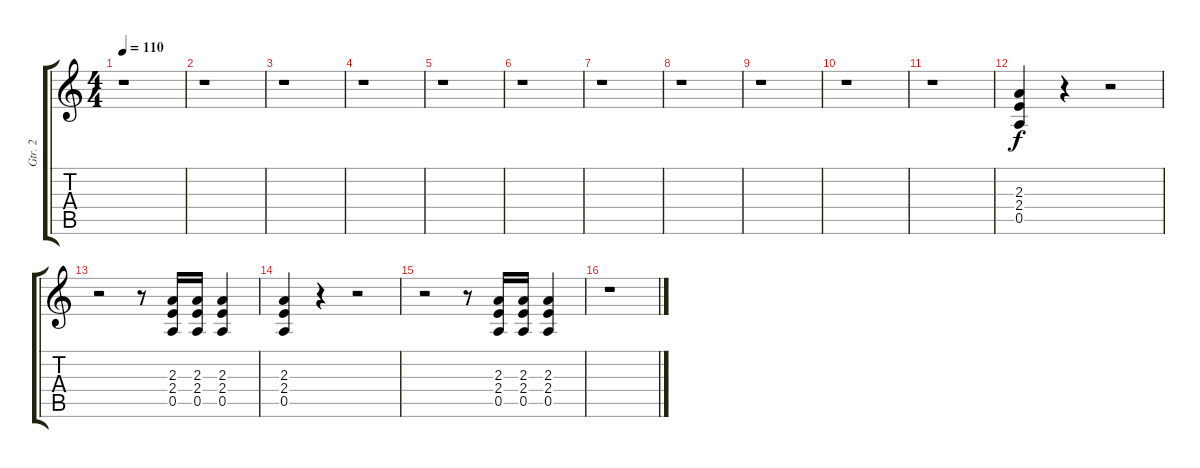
\track ("Gtr. 2" "Gtr. 2") {instrument distortionguitar}
\staff {score tabs}
\tuning (E4 B3 G3 D3 A2 E2) {hide}
\ts (4 4)
\tempo 110
\clef g2
\ks c
r.1{dy f instrument distortionguitar} |
r.1 |
r.1 |
r.1 |
r.1 |
r.1 |
r.1 |
r.1 |
r.1 |
r.1 |
r.1 |
(2.3 2.4 0.5).4 r.4 r.2 |
r.2 r.8 (2.3 2.4 0.5).16 (2.3 2.4 0.5).16 (2.3 2.4 0.5).4 |
(2.3 2.4 0.5).4 r.4 r.2 |
r.2 r.8 (2.3 2.4 0.5).16 (2.3 2.4 0.5).16 (2.3 2.4 0.5).4 |
r.1
